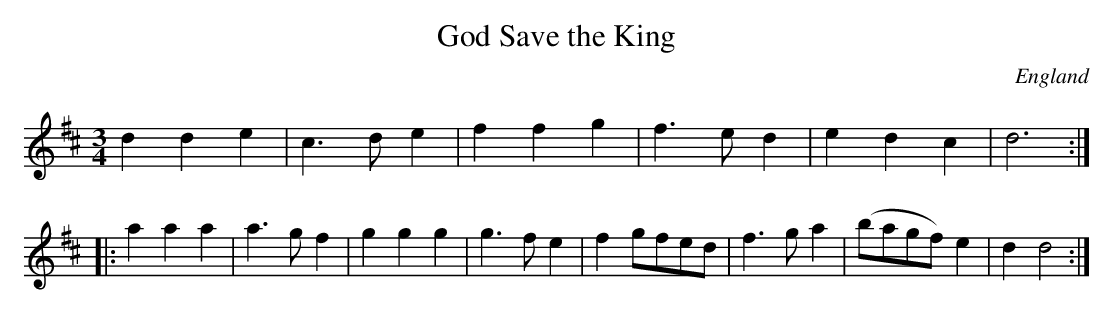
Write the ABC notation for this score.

X:1
T:God Save the King
L:1/8
M:3/4
O:England
K:D
d2d2 e2 | c3d e2 | f2f2 g2 | f3e d2 | e2d2 c2 | d6 ::
a2a2 a2 | a3g f2 | g2g2 g2 | g3f e2 | \
f2 gfed | f3g a2 | (bagf) e2 | d2 d4:|
